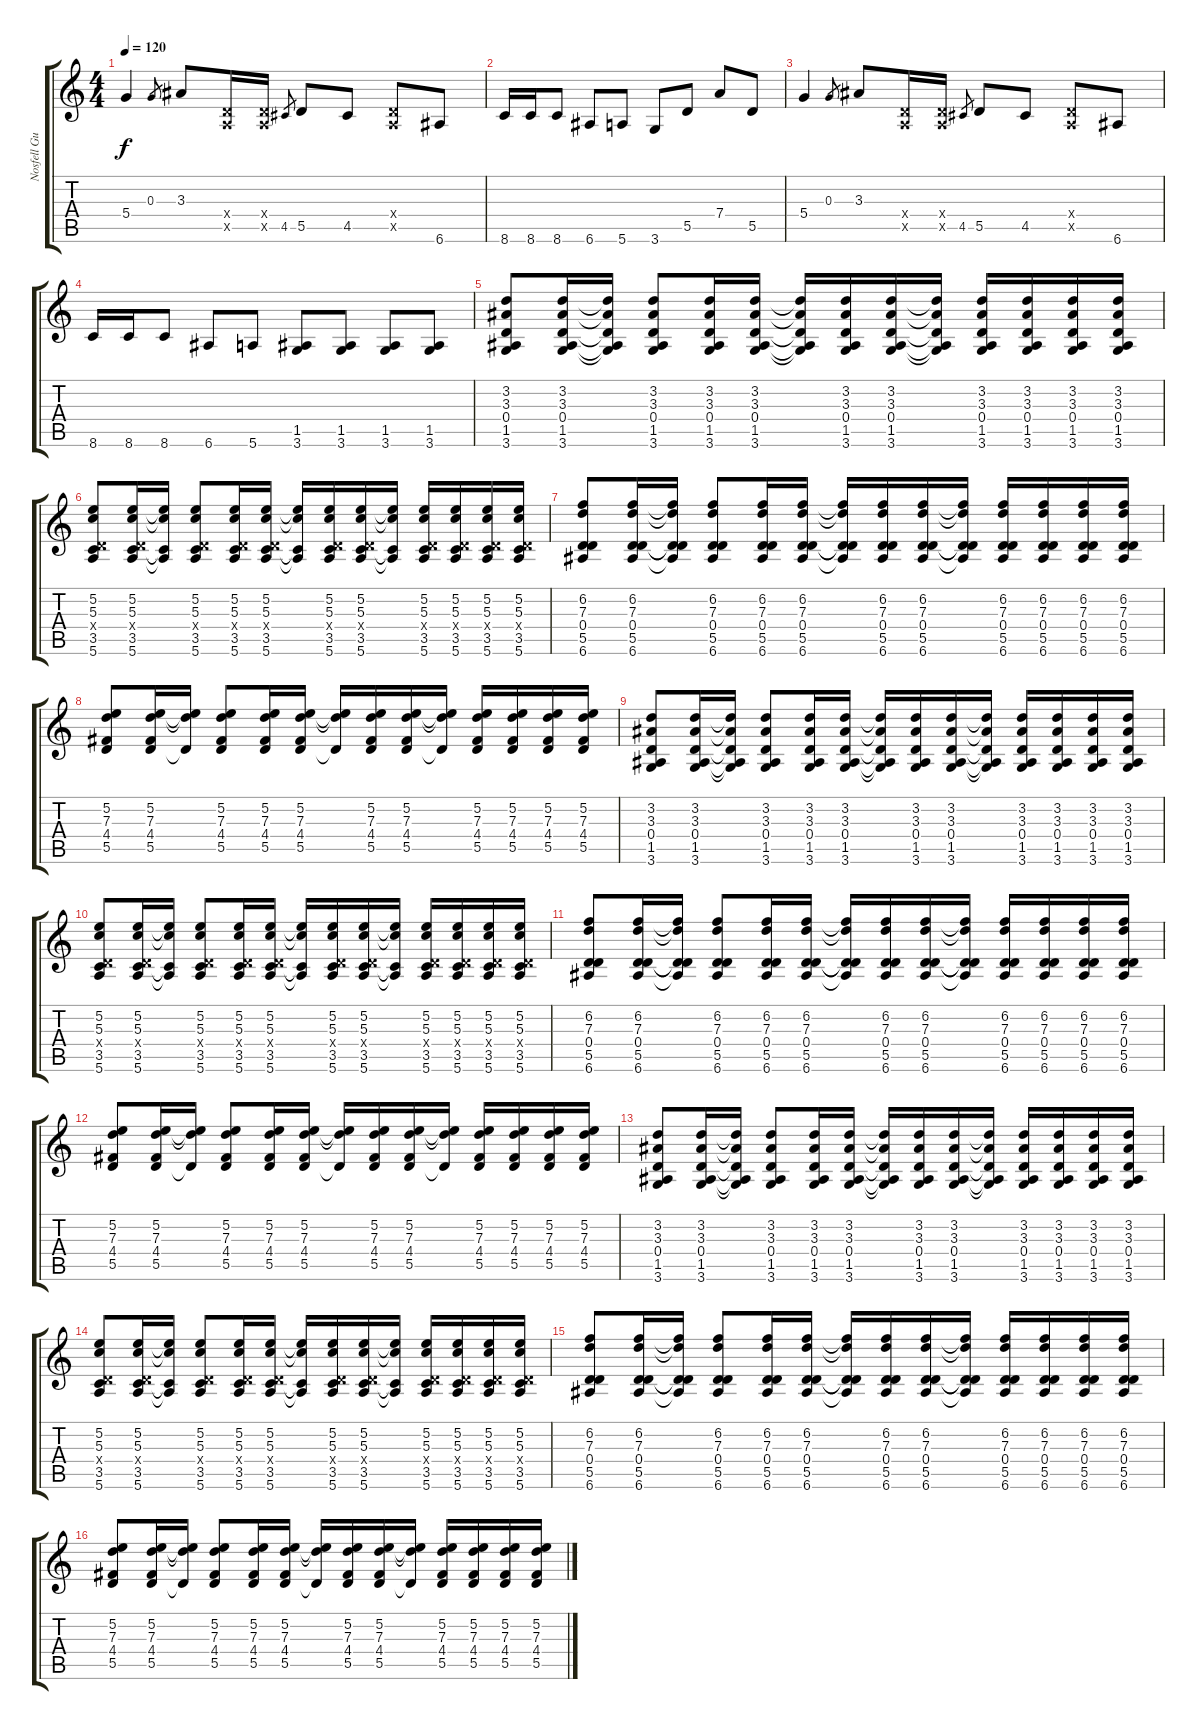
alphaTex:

\track ("Nosfell Guitare" "Nosfell Gu") {instrument acousticguitarsteel}
\staff {score tabs}
\tuning (E4 B3 G3 D3 A2 E2) {hide}
\ts (4 4)
\tempo 120
\clef g2
\ks c
5.4.4{dy f} 0.3.8{gr} 3.3.8 (0.4{x} 0.5{x}).16 (0.4{x} 0.5{x}).16 4.5.8{gr} 5.5.8 4.5.8 (0.4{x} 0.5{x}).8 6.6.8 |
8.6.16 8.6.16 8.6.8 6.6.8 5.6.8 3.6.8 5.5.8 7.4.8 5.5.8 |
5.4.4 0.3.8{gr} 3.3.8 (0.4{x} 0.5{x}).16 (0.4{x} 0.5{x}).16 4.5.8{gr} 5.5.8 4.5.8 (0.4{x} 0.5{x}).8 6.6.8 |
8.6.16 8.6.16 8.6.8 6.6.8 5.6.8 (1.5 3.6).8 (1.5 3.6).8 (1.5 3.6).8 (1.5 3.6).8 |
(3.2 3.3 0.4 1.5 3.6).8 (3.2 3.3 0.4 1.5 3.6).16 (3.2{t} 3.3{t} 0.4{t} 1.5{t} 3.6{t}).16 (3.2 3.3 0.4 1.5 3.6).8 (3.2 3.3 0.4 1.5 3.6).16 (3.2 3.3 0.4 1.5 3.6).16 (3.2{t} 3.3{t} 0.4{t} 1.5{t} 3.6{t}).16 (3.2 3.3 0.4 1.5 3.6).16 (3.2 3.3 0.4 1.5 3.6).16 (3.2{t} 3.3{t} 0.4{t} 1.5{t} 3.6{t}).16 (3.2 3.3 0.4 1.5 3.6).16 (3.2 3.3 0.4 1.5 3.6).16 (3.2 3.3 0.4 1.5 3.6).16 (3.2 3.3 0.4 1.5 3.6).16 |
(5.2 5.3 0.4{x} 3.5 5.6).8 (5.2 5.3 0.4{x} 3.5 5.6).16 (5.2{t} 5.3{t} 3.5{t} 5.6{t}).16 (5.2 5.3 0.4{x} 3.5 5.6).8 (5.2 5.3 0.4{x} 3.5 5.6).16 (5.2 5.3 0.4{x} 3.5 5.6).16 (5.2{t} 5.3{t} 3.5{t} 5.6{t}).16 (5.2 5.3 0.4{x} 3.5 5.6).16 (5.2 5.3 0.4{x} 3.5 5.6).16 (5.2{t} 5.3{t} 3.5{t} 5.6{t}).16 (5.2 5.3 0.4{x} 3.5 5.6).16 (5.2 5.3 0.4{x} 3.5 5.6).16 (5.2 5.3 0.4{x} 3.5 5.6).16 (5.2 5.3 0.4{x} 3.5 5.6).16 |
(6.2 7.3 0.4 5.5 6.6).8 (6.2 7.3 0.4 5.5 6.6).16 (6.2{t} 7.3{t} 0.4{t} 5.5{t} 6.6{t}).16 (6.2 7.3 0.4 5.5 6.6).8 (6.2 7.3 0.4 5.5 6.6).16 (6.2 7.3 0.4 5.5 6.6).16 (6.2{t} 7.3{t} 0.4{t} 5.5{t} 6.6{t}).16 (6.2 7.3 0.4 5.5 6.6).16 (6.2 7.3 0.4 5.5 6.6).16 (6.2{t} 7.3{t} 0.4{t} 5.5{t} 6.6{t}).16 (6.2 7.3 0.4 5.5 6.6).16 (6.2 7.3 0.4 5.5 6.6).16 (6.2 7.3 0.4 5.5 6.6).16 (6.2 7.3 0.4 5.5 6.6).16 |
(5.2 7.3 4.4 5.5).8 (5.2 7.3 4.4 5.5).16 (5.2{t} 7.3{t} 5.5{t}).16 (5.2 7.3 4.4 5.5).8 (5.2 7.3 4.4 5.5).16 (5.2 7.3 4.4 5.5).16 (5.2{t} 7.3{t} 5.5{t}).16 (5.2 7.3 4.4 5.5).16 (5.2 7.3 4.4 5.5).16 (5.2{t} 7.3{t} 5.5{t}).16 (5.2 7.3 4.4 5.5).16 (5.2 7.3 4.4 5.5).16 (5.2 7.3 4.4 5.5).16 (5.2 7.3 4.4 5.5).16 |
(3.2 3.3 0.4 1.5 3.6).8 (3.2 3.3 0.4 1.5 3.6).16 (3.2{t} 3.3{t} 0.4{t} 1.5{t} 3.6{t}).16 (3.2 3.3 0.4 1.5 3.6).8 (3.2 3.3 0.4 1.5 3.6).16 (3.2 3.3 0.4 1.5 3.6).16 (3.2{t} 3.3{t} 0.4{t} 1.5{t} 3.6{t}).16 (3.2 3.3 0.4 1.5 3.6).16 (3.2 3.3 0.4 1.5 3.6).16 (3.2{t} 3.3{t} 0.4{t} 1.5{t} 3.6{t}).16 (3.2 3.3 0.4 1.5 3.6).16 (3.2 3.3 0.4 1.5 3.6).16 (3.2 3.3 0.4 1.5 3.6).16 (3.2 3.3 0.4 1.5 3.6).16 |
(5.2 5.3 0.4{x} 3.5 5.6).8 (5.2 5.3 0.4{x} 3.5 5.6).16 (5.2{t} 5.3{t} 3.5{t} 5.6{t}).16 (5.2 5.3 0.4{x} 3.5 5.6).8 (5.2 5.3 0.4{x} 3.5 5.6).16 (5.2 5.3 0.4{x} 3.5 5.6).16 (5.2{t} 5.3{t} 3.5{t} 5.6{t}).16 (5.2 5.3 0.4{x} 3.5 5.6).16 (5.2 5.3 0.4{x} 3.5 5.6).16 (5.2{t} 5.3{t} 3.5{t} 5.6{t}).16 (5.2 5.3 0.4{x} 3.5 5.6).16 (5.2 5.3 0.4{x} 3.5 5.6).16 (5.2 5.3 0.4{x} 3.5 5.6).16 (5.2 5.3 0.4{x} 3.5 5.6).16 |
(6.2 7.3 0.4 5.5 6.6).8 (6.2 7.3 0.4 5.5 6.6).16 (6.2{t} 7.3{t} 0.4{t} 5.5{t} 6.6{t}).16 (6.2 7.3 0.4 5.5 6.6).8 (6.2 7.3 0.4 5.5 6.6).16 (6.2 7.3 0.4 5.5 6.6).16 (6.2{t} 7.3{t} 0.4{t} 5.5{t} 6.6{t}).16 (6.2 7.3 0.4 5.5 6.6).16 (6.2 7.3 0.4 5.5 6.6).16 (6.2{t} 7.3{t} 0.4{t} 5.5{t} 6.6{t}).16 (6.2 7.3 0.4 5.5 6.6).16 (6.2 7.3 0.4 5.5 6.6).16 (6.2 7.3 0.4 5.5 6.6).16 (6.2 7.3 0.4 5.5 6.6).16 |
(5.2 7.3 4.4 5.5).8 (5.2 7.3 4.4 5.5).16 (5.2{t} 7.3{t} 5.5{t}).16 (5.2 7.3 4.4 5.5).8 (5.2 7.3 4.4 5.5).16 (5.2 7.3 4.4 5.5).16 (5.2{t} 7.3{t} 5.5{t}).16 (5.2 7.3 4.4 5.5).16 (5.2 7.3 4.4 5.5).16 (5.2{t} 7.3{t} 5.5{t}).16 (5.2 7.3 4.4 5.5).16 (5.2 7.3 4.4 5.5).16 (5.2 7.3 4.4 5.5).16 (5.2 7.3 4.4 5.5).16 |
(3.2 3.3 0.4 1.5 3.6).8 (3.2 3.3 0.4 1.5 3.6).16 (3.2{t} 3.3{t} 0.4{t} 1.5{t} 3.6{t}).16 (3.2 3.3 0.4 1.5 3.6).8 (3.2 3.3 0.4 1.5 3.6).16 (3.2 3.3 0.4 1.5 3.6).16 (3.2{t} 3.3{t} 0.4{t} 1.5{t} 3.6{t}).16 (3.2 3.3 0.4 1.5 3.6).16 (3.2 3.3 0.4 1.5 3.6).16 (3.2{t} 3.3{t} 0.4{t} 1.5{t} 3.6{t}).16 (3.2 3.3 0.4 1.5 3.6).16 (3.2 3.3 0.4 1.5 3.6).16 (3.2 3.3 0.4 1.5 3.6).16 (3.2 3.3 0.4 1.5 3.6).16 |
(5.2 5.3 0.4{x} 3.5 5.6).8 (5.2 5.3 0.4{x} 3.5 5.6).16 (5.2{t} 5.3{t} 3.5{t} 5.6{t}).16 (5.2 5.3 0.4{x} 3.5 5.6).8 (5.2 5.3 0.4{x} 3.5 5.6).16 (5.2 5.3 0.4{x} 3.5 5.6).16 (5.2{t} 5.3{t} 3.5{t} 5.6{t}).16 (5.2 5.3 0.4{x} 3.5 5.6).16 (5.2 5.3 0.4{x} 3.5 5.6).16 (5.2{t} 5.3{t} 3.5{t} 5.6{t}).16 (5.2 5.3 0.4{x} 3.5 5.6).16 (5.2 5.3 0.4{x} 3.5 5.6).16 (5.2 5.3 0.4{x} 3.5 5.6).16 (5.2 5.3 0.4{x} 3.5 5.6).16 |
(6.2 7.3 0.4 5.5 6.6).8 (6.2 7.3 0.4 5.5 6.6).16 (6.2{t} 7.3{t} 0.4{t} 5.5{t} 6.6{t}).16 (6.2 7.3 0.4 5.5 6.6).8 (6.2 7.3 0.4 5.5 6.6).16 (6.2 7.3 0.4 5.5 6.6).16 (6.2{t} 7.3{t} 0.4{t} 5.5{t} 6.6{t}).16 (6.2 7.3 0.4 5.5 6.6).16 (6.2 7.3 0.4 5.5 6.6).16 (6.2{t} 7.3{t} 0.4{t} 5.5{t} 6.6{t}).16 (6.2 7.3 0.4 5.5 6.6).16 (6.2 7.3 0.4 5.5 6.6).16 (6.2 7.3 0.4 5.5 6.6).16 (6.2 7.3 0.4 5.5 6.6).16 |
(5.2 7.3 4.4 5.5).8 (5.2 7.3 4.4 5.5).16 (5.2{t} 7.3{t} 5.5{t}).16 (5.2 7.3 4.4 5.5).8 (5.2 7.3 4.4 5.5).16 (5.2 7.3 4.4 5.5).16 (5.2{t} 7.3{t} 5.5{t}).16 (5.2 7.3 4.4 5.5).16 (5.2 7.3 4.4 5.5).16 (5.2{t} 7.3{t} 5.5{t}).16 (5.2 7.3 4.4 5.5).16 (5.2 7.3 4.4 5.5).16 (5.2 7.3 4.4 5.5).16 (5.2 7.3 4.4 5.5).16
